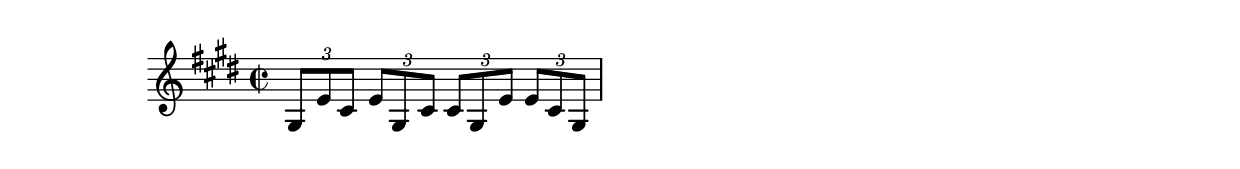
% lilypond --pspdfopt=TeX -dcrop name.ly

\version "2.22.2"
\language "english"

\new Staff \relative c'' {
\clef treble
\key e \major

\time 2/2

\autoBeamOff

\tuplet 3/2 {gs,8[ e'8 cs8]}

\tuplet 3/2 {e8[ gs,8 cs8]}

\tuplet 3/2 {cs8[ gs8 e'8]}

\tuplet 3/2 {e8[ cs8 gs8]}

}